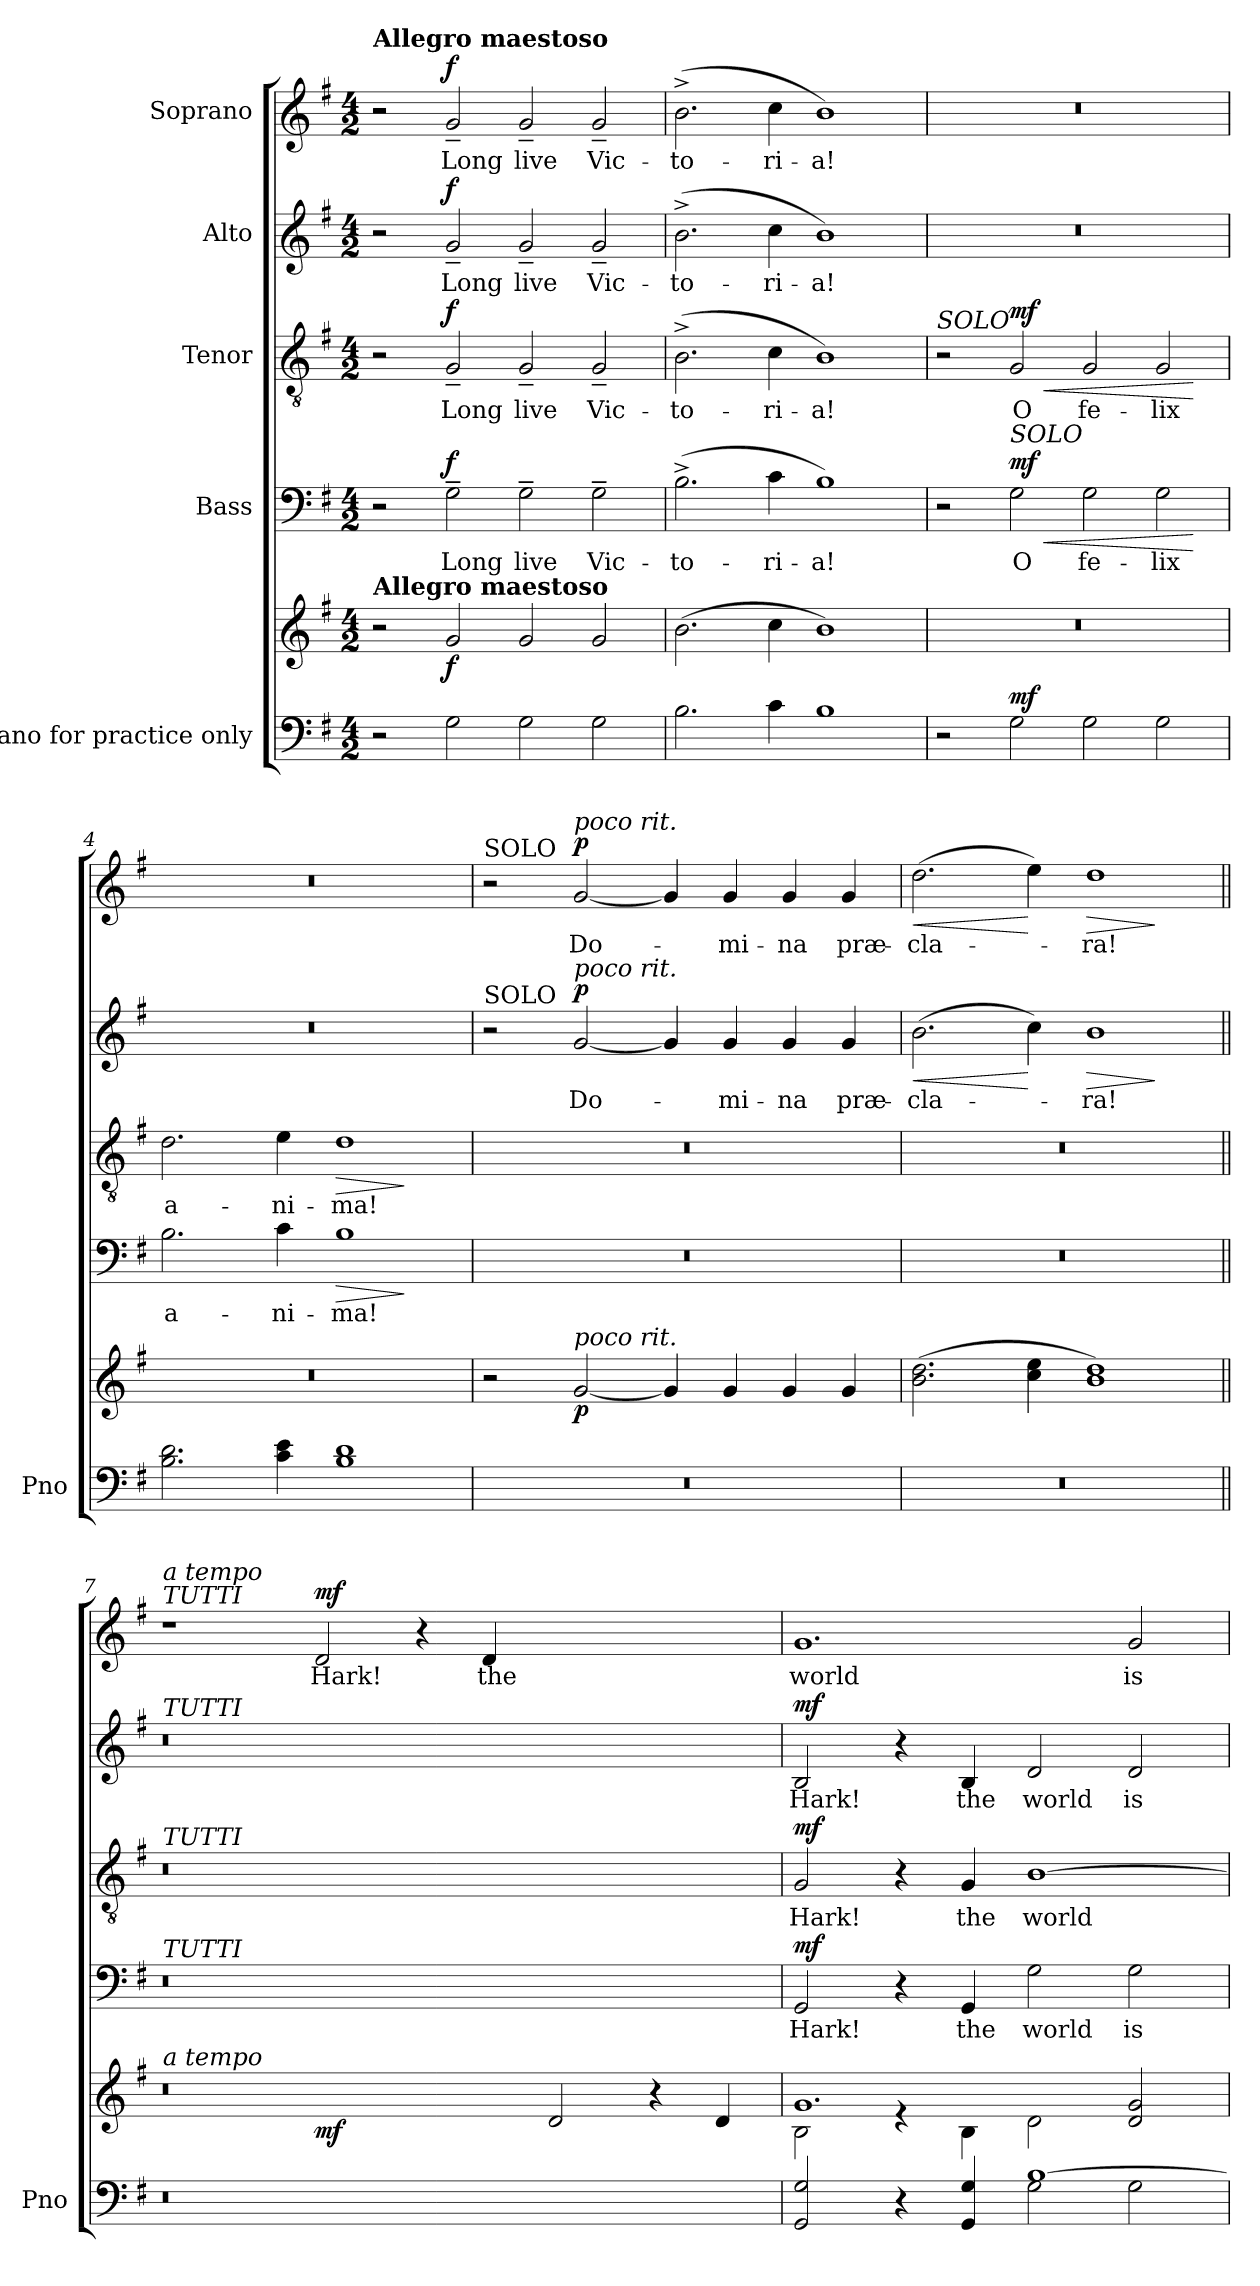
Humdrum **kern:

**kern	**kern	**dynam	**kern	**text	**dynam	**kern	**text	**dynam	**kern	**text	**dynam	**kern	**text	**dynam
*part5	*part5	*part5	*part4	*part4	*part4	*part3	*part3	*part3	*part2	*part2	*part2	*part1	*part1	*part1
*staff6	*staff5	*staff5/6	*staff4	*staff4	*staff4	*staff3	*staff3	*staff3	*staff2	*staff2	*staff2	*staff1	*staff1	*staff1
*I"Piano for practice only	*	*	*I"Bass	*	*	*I"Tenor	*	*	*I"Alto	*	*	*I"Soprano	*	*
*I'Pno	*	*	*	*	*	*	*	*	*	*	*	*	*	*
*clefF4	*clefG2	*	*clefF4	*	*	*clefGv2	*	*	*clefG2	*	*	*clefG2	*	*
*k[f#]	*k[f#]	*	*k[f#]	*	*	*k[f#]	*	*	*k[f#]	*	*	*k[f#]	*	*
*M4/2	*M4/2	*	*M4/2	*	*	*M4/2	*	*	*M4/2	*	*	*M4/2	*	*
=1	=1	=1	=1	=1	=1	=1	=1	=1	=1	=1	=1	=1	=1	=1
!	!	!	!	!	!	!	!	!	!	!	!	!LO:TX:a:B:t=Allegro maestoso	!	!
!	!LO:TX:a:B:t=Allegro maestoso	!	!	!	!	!	!	!	!	!	!	!	!	!
2r	2r	.	2r	.	.	2r	.	.	2r	.	.	2r	.	.
!	!	!LO:DY:b	!	!LO:LY:b	!LO:DY:a	!	!LO:LY:b	!LO:DY:a	!	!LO:LY:b	!LO:DY:a	!	!LO:LY:b	!LO:DY:a
2G\	2g/	f	2G~\	Long	f	2G~/	Long	f	2g~/	Long	f	2g~/	Long	f
!	!	!	!	!LO:LY:b	!	!	!LO:LY:b	!	!	!LO:LY:b	!	!	!LO:LY:b	!
2G\	2g/	.	2G~\	live	.	2G~/	live	.	2g~/	live	.	2g~/	live	.
!	!	!	!	!LO:LY:b	!	!	!LO:LY:b	!	!	!LO:LY:b	!	!	!LO:LY:b	!
2G\	2g/	.	2G~\	Vic-	.	2G~/	Vic-	.	2g~/	Vic-	.	2g~/	Vic-	.
=2	=2	=2	=2	=2	=2	=2	=2	=2	=2	=2	=2	=2	=2	=2
!	!	!	!	!LO:LY:b	!	!	!LO:LY:b	!	!	!LO:LY:b	!	!	!LO:LY:b	!
2.B\	(>2.b\	.	(>2.B^\	-to-	.	(>2.B^\	-to-	.	(>2.b^\	-to-	.	(>2.b^\	-to-	.
!	!	!	!	!LO:LY:b	!	!	!LO:LY:b	!	!	!LO:LY:b	!	!	!LO:LY:b	!
4c\	4cc\	.	4c\	-ri-	.	4c\	-ri-	.	4cc\	-ri-	.	4cc\	-ri-	.
!	!	!	!	!LO:LY:b	!	!	!LO:LY:b	!	!	!LO:LY:b	!	!	!LO:LY:b	!
1B	1b)	.	1B)	-a!	.	1B)	-a!	.	1b)	-a!	.	1b)	-a!	.
=3	=3	=3	=3	=3	=3	=3	=3	=3	=3	=3	=3	=3	=3	=3
!	!	!	!	!	!	!LO:TX:a:i:t=SOLO	!	!	!	!	!	!	!	!
2r	0r	.	2r	.	.	2r	.	.	0r	.	.	0r	.	.
!	!	!	!LO:TX:a:i:t=SOLO	!	!	!	!	!	!	!	!	!	!	!
!	!	!LO:DY:a=2	!	!LO:LY:b	!LO:HP:b	!	!LO:LY:b	!LO:HP:b	!	!	!	!	!	!
!	!	!	!	!	!LO:DY:n=1:a	!	!	!LO:DY:n=1:a	!	!	!	!	!	!
2G\	.	mf	2G\	O	< mf	2G/	O	< mf	.	.	.	.	.	.
!	!	!	!	!LO:LY:b	!	!	!LO:LY:b	!	!	!	!	!	!	!
2G\	.	.	2G\	fe-	.	2G/	fe-	.	.	.	.	.	.	.
!	!	!	!	!LO:LY:b	!	!	!LO:LY:b	!	!	!	!	!	!	!
2G\	.	.	2G\	-lix	.	2G/	-lix	.	.	.	.	.	.	.
.	.	.	.	.	[	.	.	[	.	.	.	.	.	.
=4	=4	=4	=4	=4	=4	=4	=4	=4	=4	=4	=4	=4	=4	=4
!	!	!	!	!LO:LY:b	!	!	!LO:LY:b	!	!	!	!	!	!	!
2.B\ 2.d\	0r	.	2.B\	a-	.	2.d\	a-	.	0r	.	.	0r	.	.
!	!	!	!	!LO:LY:b	!	!	!LO:LY:b	!	!	!	!	!	!	!
4c\ 4e\	.	.	4c\	-ni-	.	4e\	-ni-	.	.	.	.	.	.	.
!	!	!	!	!LO:LY:b	!LO:HP:b	!	!LO:LY:b	!LO:HP:b	!	!	!	!	!	!
1B 1d	.	.	1B	-ma!	>	1d	-ma!	>	.	.	.	.	.	.
.	.	.	.	.	]	.	.	]	.	.	.	.	.	.
!!LO:LB:g=z
=5	=5	=5	=5	=5	=5	=5	=5	=5	=5	=5	=5	=5	=5	=5
!	!	!	!	!	!	!	!	!	!	!	!	!LO:TX:a:t=SOLO	!	!
!	!	!	!	!	!	!	!	!	!LO:TX:a:t=SOLO	!	!	!	!	!
0r	2r	.	0r	.	.	0r	.	.	2r	.	.	2r	.	.
!	!	!	!	!	!	!	!	!	!	!	!	!LO:TX:a:i:t=poco rit.	!	!
!	!	!	!	!	!	!	!	!	!LO:TX:a:i:t=poco rit.	!	!	!	!	!
!	!LO:TX:a:i:t=poco rit.	!	!	!	!	!	!	!	!	!	!	!	!	!
!	!	!LO:DY:b	!	!	!	!	!	!	!	!LO:LY:b	!LO:DY:a	!	!LO:LY:b	!LO:DY:a
.	[2g/	p	.	.	.	.	.	.	[2g/	Do-	p	[2g/	Do-	p
.	4g/]	.	.	.	.	.	.	.	4g/]	.	.	4g/]	.	.
!	!	!	!	!	!	!	!	!	!	!LO:LY:b	!	!	!LO:LY:b	!
.	4g/	.	.	.	.	.	.	.	4g/	-mi-	.	4g/	-mi-	.
!	!	!	!	!	!	!	!	!	!	!LO:LY:b	!	!	!LO:LY:b	!
.	4g/	.	.	.	.	.	.	.	4g/	-na	.	4g/	-na	.
!	!	!	!	!	!	!	!	!	!	!LO:LY:b	!	!	!LO:LY:b	!
.	4g/	.	.	.	.	.	.	.	4g/	præ-	.	4g/	præ-	.
=6	=6	=6	=6	=6	=6	=6	=6	=6	=6	=6	=6	=6	=6	=6
!	!	!	!	!	!	!	!	!	!	!LO:LY:b	!LO:HP:b	!	!LO:LY:b	!LO:HP:b
0r	(>2.b\ 2.dd\	.	0r	.	.	0r	.	.	(>2.b\	-cla-	<	(>2.dd\	-cla-	<
.	4cc\ 4ee\	.	.	.	.	.	.	.	4cc\)	.	[	4ee\)	.	[
!	!	!	!	!	!	!	!	!	!	!LO:LY:b	!LO:HP:b	!	!LO:LY:b	!LO:HP:b
.	1b 1dd)	.	.	.	.	.	.	.	1b	-ra!	>	1dd	-ra!	>
.	.	.	.	.	.	.	.	.	.	.	]	.	.	]
=7||	=7||	=7||	=7||	=7||	=7||	=7||	=7||	=7||	=7||	=7||	=7||	=7||	=7||	=7||
*	*^	*	*	*	*	*	*	*	*	*	*	*	*	*
!	!	!	!	!	!	!	!	!	!	!	!	!	!LO:TX:a:i:t=TUTTI	!	!
!	!	!	!	!	!	!	!	!	!	!	!	!	!LO:TX:a:i:t=a tempo	!	!
!	!	!	!	!	!	!	!	!	!	!LO:TX:a:i:t=TUTTI	!	!	!	!	!
!	!	!	!	!	!	!	!LO:TX:a:i:t=TUTTI	!	!	!	!	!	!	!	!
!	!	!	!	!LO:TX:a:i:t=TUTTI	!	!	!	!	!	!	!	!	!	!	!
!	!LO:TX:a:i:t=a tempo	!	!	!	!	!	!	!	!	!	!	!	!	!	!
0r	0r	1ryy	.	0r	.	.	0r	.	.	0r	.	.	1r	.	.
!	!	!	!LO:DY:b	!	!	!	!	!	!	!	!	!	!	!LO:LY:b	!LO:DY:a
.	.	0ryy	mf	.	.	.	.	.	.	.	.	.	2d/	Hark!	mf
.	.	.	.	.	.	.	.	.	.	.	.	.	4r	.	.
!	!	!	!	!	!	!	!	!	!	!	!	!	!	!LO:LY:b	!
.	.	.	.	.	.	.	.	.	.	.	.	.	4d/	the	.
1ryy	2d/	.	.	1ryy	.	.	1ryy	.	.	1ryy	.	.	1ryy	.	.
.	4r	.	.	.	.	.	.	.	.	.	.	.	.	.	.
.	4d/	.	.	.	.	.	.	.	.	.	.	.	.	.	.
=8	=8	=8	=8	=8	=8	=8	=8	=8	=8	=8	=8	=8	=8	=8	=8
*^	*	*	*	*	*	*	*	*	*	*	*	*	*	*	*
!	!	!	!	!	!	!LO:LY:b	!LO:DY:a	!	!LO:LY:b	!LO:DY:a	!	!LO:LY:b	!LO:DY:a	!	!LO:LY:b	!
2GG/ 2G/	1rCCyy	1.g	2B\	.	2GG/	Hark!	mf	2G/	Hark!	mf	2B/	Hark!	mf	1.g	world	.
4r	.	.	4re	.	4r	.	.	4r	.	.	4r	.	.	.	.	.
!	!	!	!	!	!	!LO:LY:b	!	!	!LO:LY:b	!	!	!LO:LY:b	!	!	!	!
4GG/ 4G/	.	.	4B\	.	4GG/	the	.	4G/	the	.	4B/	the	.	.	.	.
!	!	!	!	!	!	!LO:LY:b	!	!	!LO:LY:b	!	!	!LO:LY:b	!	!	!	!
[1B	2G\	.	2d\	.	2G\	world	.	[1B	world	.	2d/	world	.	.	.	.
!	!	!	!	!	!	!LO:LY:b	!	!	!	!	!	!LO:LY:b	!	!	!LO:LY:b	!
.	2G\	2d/ 2g/	2rAyy	.	2G\	is	.	.	.	.	2d/	is	.	2g/	is	.
*v	*v	*	*	*	*	*	*	*	*	*	*	*	*	*	*	*
*	*v	*v	*	*	*	*	*	*	*	*	*	*	*	*	*
=	=	=	=	=	=	=	=	=	=	=	=	=	=	=
*-	*-	*-	*-	*-	*-	*-	*-	*-	*-	*-	*-	*-	*-	*-
